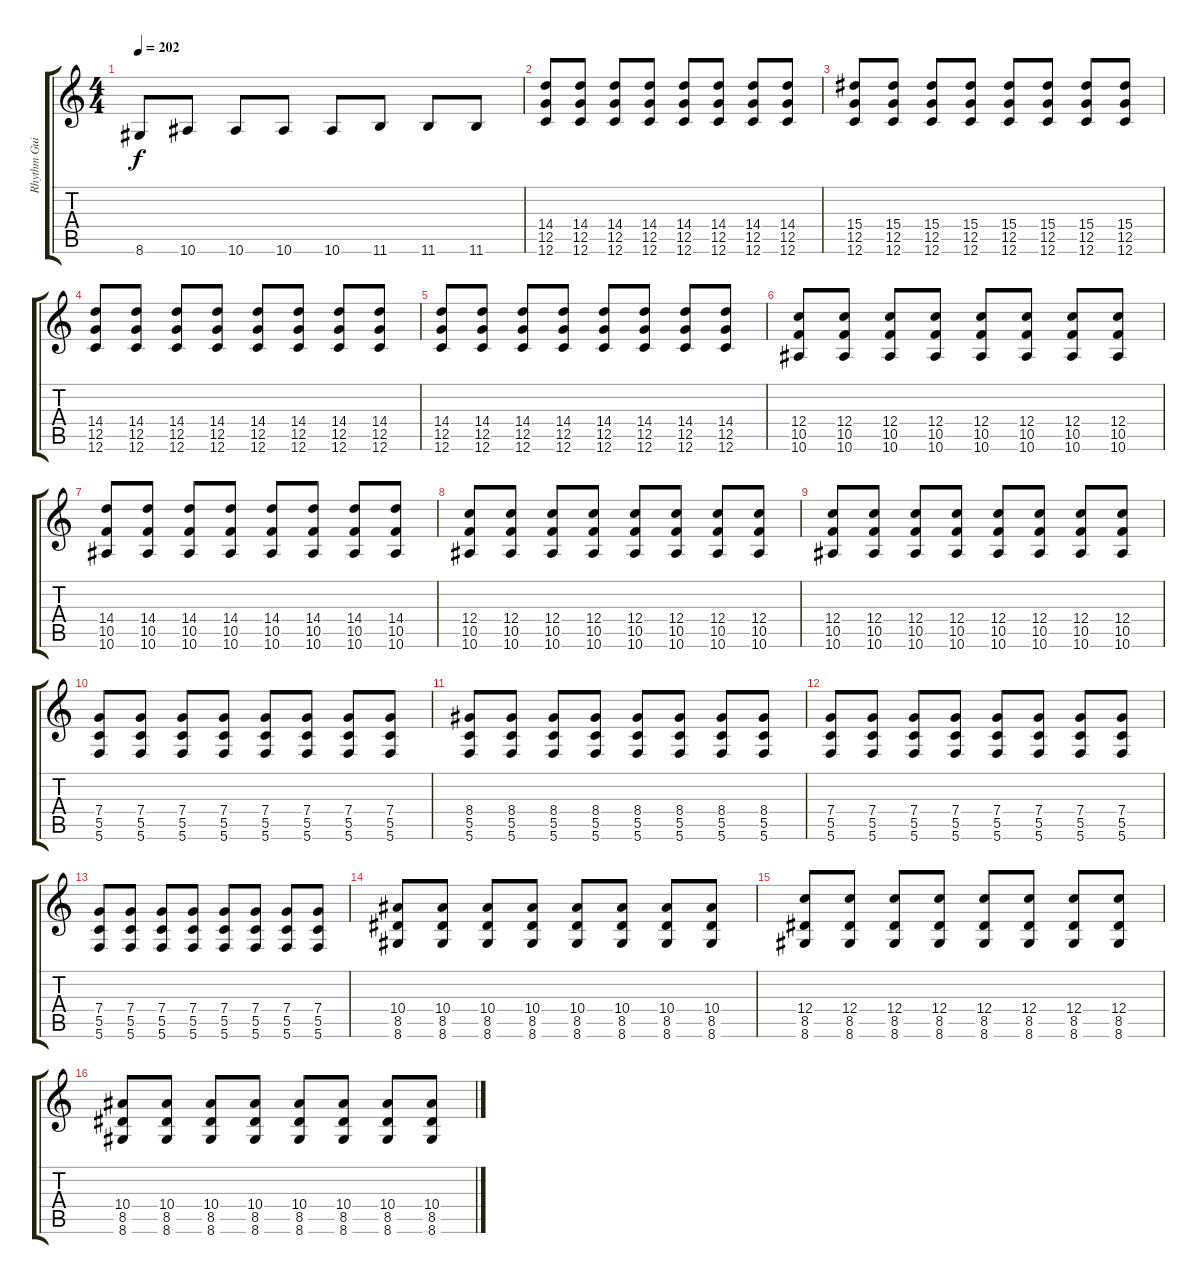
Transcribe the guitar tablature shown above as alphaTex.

\track ("Rhythm Guitar 2" "Rhythm Gui") {instrument distortionguitar}
\staff {score tabs}
\tuning (D4 A3 F3 C3 G2 C2) {hide}
\ts (4 4)
\tempo 202
\clef g2
\ks c
8.6.8{dy f} 10.6.8 10.6.8 10.6.8 10.6.8 11.6.8 11.6.8 11.6.8 |
(14.4 12.5 12.6).8 (14.4 12.5 12.6).8 (14.4 12.5 12.6).8 (14.4 12.5 12.6).8 (14.4 12.5 12.6).8 (14.4 12.5 12.6).8 (14.4 12.5 12.6).8 (14.4 12.5 12.6).8 |
(15.4 12.5 12.6).8 (15.4 12.5 12.6).8 (15.4 12.5 12.6).8 (15.4 12.5 12.6).8 (15.4 12.5 12.6).8 (15.4 12.5 12.6).8 (15.4 12.5 12.6).8 (15.4 12.5 12.6).8 |
(14.4 12.5 12.6).8 (14.4 12.5 12.6).8 (14.4 12.5 12.6).8 (14.4 12.5 12.6).8 (14.4 12.5 12.6).8 (14.4 12.5 12.6).8 (14.4 12.5 12.6).8 (14.4 12.5 12.6).8 |
(14.4 12.5 12.6).8 (14.4 12.5 12.6).8 (14.4 12.5 12.6).8 (14.4 12.5 12.6).8 (14.4 12.5 12.6).8 (14.4 12.5 12.6).8 (14.4 12.5 12.6).8 (14.4 12.5 12.6).8 |
(12.4 10.5 10.6).8 (12.4 10.5 10.6).8 (12.4 10.5 10.6).8 (12.4 10.5 10.6).8 (12.4 10.5 10.6).8 (12.4 10.5 10.6).8 (12.4 10.5 10.6).8 (12.4 10.5 10.6).8 |
(14.4 10.5 10.6).8 (14.4 10.5 10.6).8 (14.4 10.5 10.6).8 (14.4 10.5 10.6).8 (14.4 10.5 10.6).8 (14.4 10.5 10.6).8 (14.4 10.5 10.6).8 (14.4 10.5 10.6).8 |
(12.4 10.5 10.6).8 (12.4 10.5 10.6).8 (12.4 10.5 10.6).8 (12.4 10.5 10.6).8 (12.4 10.5 10.6).8 (12.4 10.5 10.6).8 (12.4 10.5 10.6).8 (12.4 10.5 10.6).8 |
(12.4 10.5 10.6).8 (12.4 10.5 10.6).8 (12.4 10.5 10.6).8 (12.4 10.5 10.6).8 (12.4 10.5 10.6).8 (12.4 10.5 10.6).8 (12.4 10.5 10.6).8 (12.4 10.5 10.6).8 |
(7.4 5.5 5.6).8 (7.4 5.5 5.6).8 (7.4 5.5 5.6).8 (7.4 5.5 5.6).8 (7.4 5.5 5.6).8 (7.4 5.5 5.6).8 (7.4 5.5 5.6).8 (7.4 5.5 5.6).8 |
(8.4 5.5 5.6).8 (8.4 5.5 5.6).8 (8.4 5.5 5.6).8 (8.4 5.5 5.6).8 (8.4 5.5 5.6).8 (8.4 5.5 5.6).8 (8.4 5.5 5.6).8 (8.4 5.5 5.6).8 |
(7.4 5.5 5.6).8 (7.4 5.5 5.6).8 (7.4 5.5 5.6).8 (7.4 5.5 5.6).8 (7.4 5.5 5.6).8 (7.4 5.5 5.6).8 (7.4 5.5 5.6).8 (7.4 5.5 5.6).8 |
(7.4 5.5 5.6).8 (7.4 5.5 5.6).8 (7.4 5.5 5.6).8 (7.4 5.5 5.6).8 (7.4 5.5 5.6).8 (7.4 5.5 5.6).8 (7.4 5.5 5.6).8 (7.4 5.5 5.6).8 |
(10.4 8.5 8.6).8 (10.4 8.5 8.6).8 (10.4 8.5 8.6).8 (10.4 8.5 8.6).8 (10.4 8.5 8.6).8 (10.4 8.5 8.6).8 (10.4 8.5 8.6).8 (10.4 8.5 8.6).8 |
(12.4 8.5 8.6).8 (12.4 8.5 8.6).8 (12.4 8.5 8.6).8 (12.4 8.5 8.6).8 (12.4 8.5 8.6).8 (12.4 8.5 8.6).8 (12.4 8.5 8.6).8 (12.4 8.5 8.6).8 |
(10.4 8.5 8.6).8 (10.4 8.5 8.6).8 (10.4 8.5 8.6).8 (10.4 8.5 8.6).8 (10.4 8.5 8.6).8 (10.4 8.5 8.6).8 (10.4 8.5 8.6).8 (10.4 8.5 8.6).8
